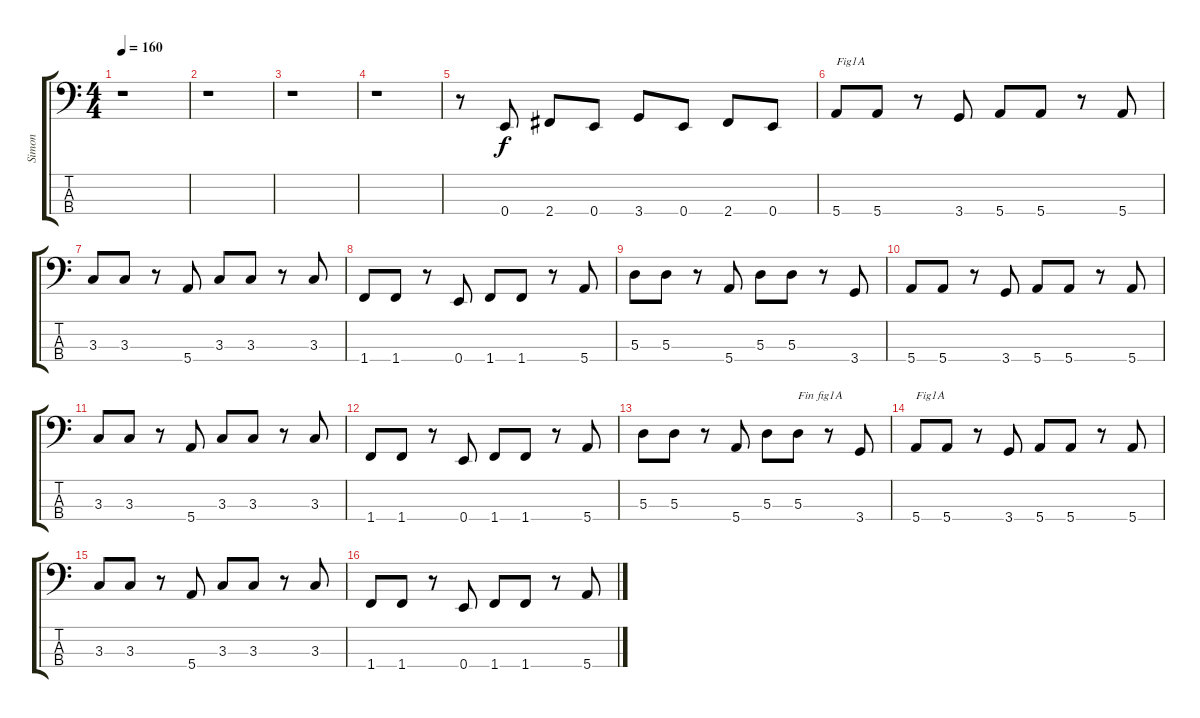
\track ("Simon" "Simon") {instrument electricbasspick}
\staff {score tabs}
\tuning (G2 D2 A1 E1) {hide}
\ts (4 4)
\tempo 160
\clef f4
\ks c
r.1{dy f} |
r.1 |
r.1 |
r.1 |
r.8 0.4.8 2.4.8 0.4.8 3.4.8 0.4.8 2.4.8 0.4.8 |
5.4.8{txt "Fig1A"} 5.4.8 r.8 3.4.8 5.4.8 5.4.8 r.8 5.4.8 |
3.3.8 3.3.8 r.8 5.4.8 3.3.8 3.3.8 r.8 3.3.8 |
1.4.8 1.4.8 r.8 0.4.8 1.4.8 1.4.8 r.8 5.4.8 |
5.3.8 5.3.8 r.8 5.4.8 5.3.8 5.3.8 r.8 3.4.8 |
5.4.8 5.4.8 r.8 3.4.8 5.4.8 5.4.8 r.8 5.4.8 |
3.3.8 3.3.8 r.8 5.4.8 3.3.8 3.3.8 r.8 3.3.8 |
1.4.8 1.4.8 r.8 0.4.8 1.4.8 1.4.8 r.8 5.4.8 |
5.3.8 5.3.8 r.8 5.4.8 5.3.8 5.3.8{txt "Fin fig1A"} r.8 3.4.8 |
5.4.8{txt "Fig1A"} 5.4.8 r.8 3.4.8 5.4.8 5.4.8 r.8 5.4.8 |
3.3.8 3.3.8 r.8 5.4.8 3.3.8 3.3.8 r.8 3.3.8 |
1.4.8 1.4.8 r.8 0.4.8 1.4.8 1.4.8 r.8 5.4.8
